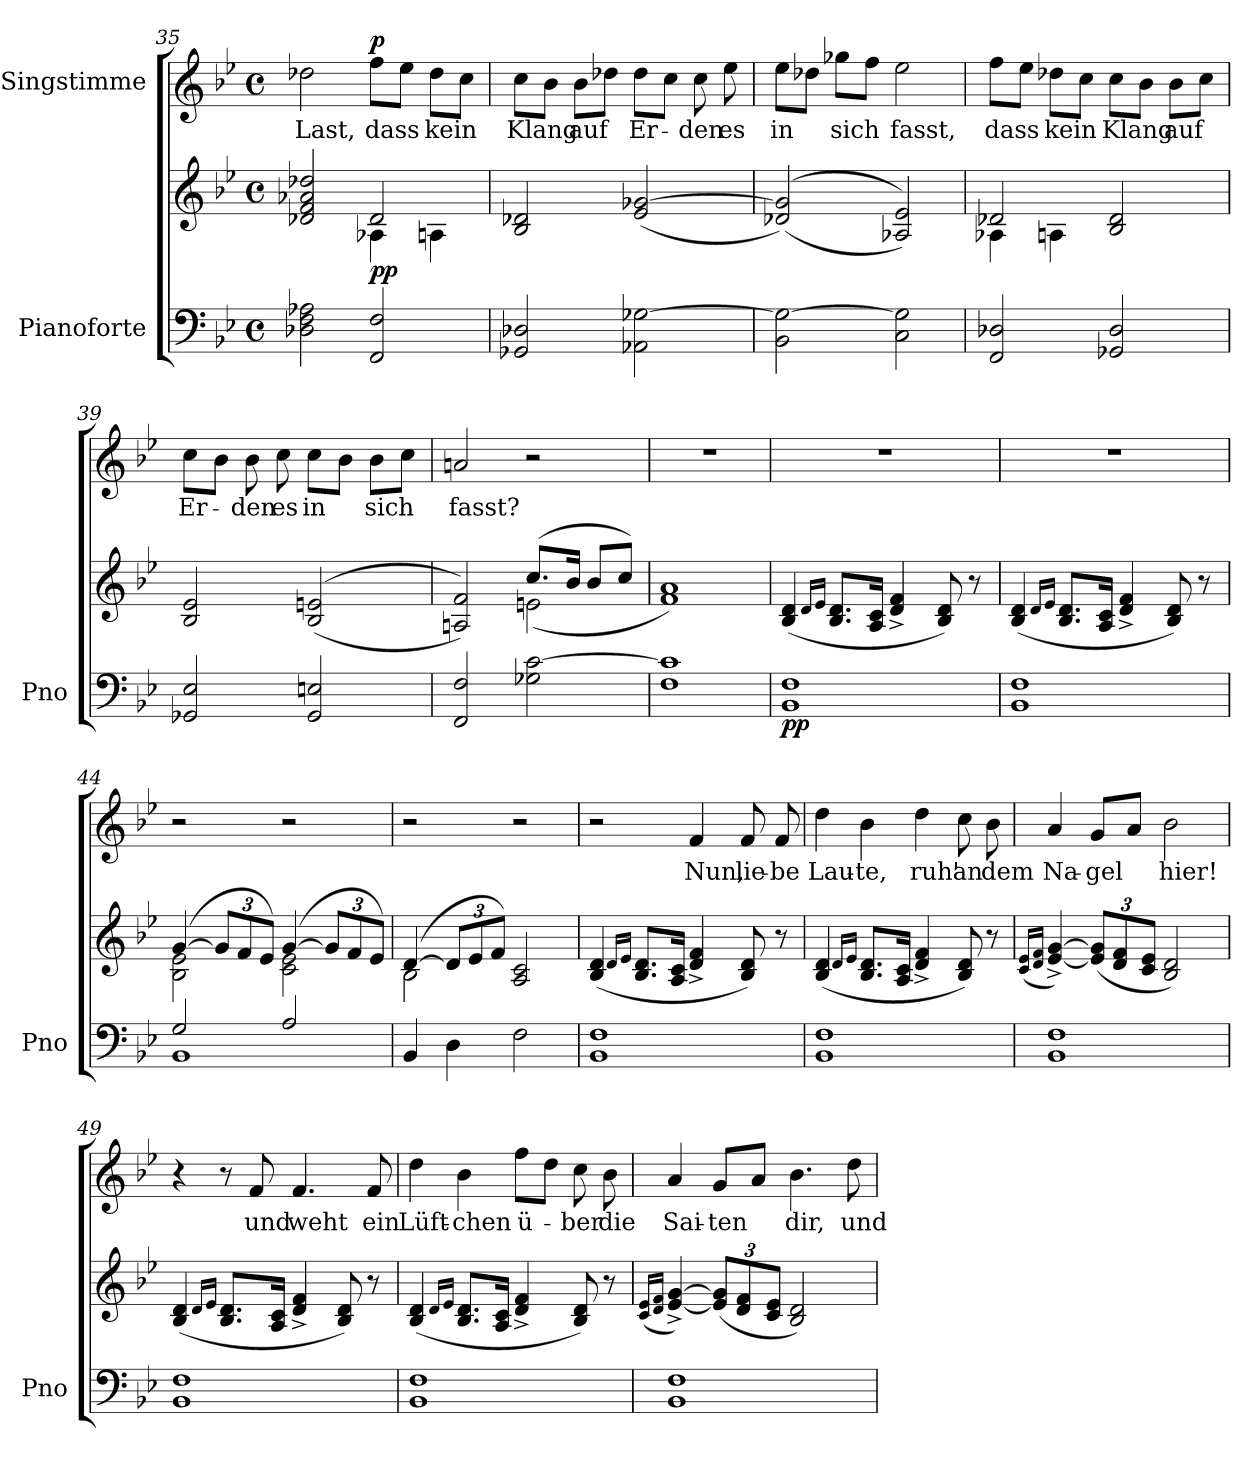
**kern	**kern	**dynam	**kern	**text	**dynam
*part2	*part2	*part2	*part1	*part1	*part1
*staff3	*staff2	*staff2/3	*staff1	*staff1	*staff1
*I"Pianoforte	*	*	*I"Singstimme	*	*
*I'Pno	*	*	*	*	*
*clefF4	*clefG2	*	*clefG2	*	*
*k[b-e-]	*k[b-e-]	*	*k[b-e-]	*	*
*M4/4	*M4/4	*	*M4/4	*	*
*met(c)	*met(c)	*	*met(c)	*	*
=35	=35	=35	=35	=35	=35
*	*^	*	*	*	*
!	!	!	!	!	!LO:LY:b	!
2D-X\ 2F\ 2A-X\	2d-X/ 2f/ 2a-X/ 2dd-X/	2ryy	.	2dd-X\	Last,	.
!	!	!	!LO:DY:a=2	!	!LO:LY:b	!LO:DY:b
2FF/ 2F/	2d-/	4A-X\	pp	8ff\L	dass	p
.	.	.	.	8ee-\J	.	.
!	!	!	!	!	!LO:LY:b	!
.	.	4An\	.	8dd-\L	kein	.
.	.	.	.	8cc\J	.	.
*	*v	*v	*	*	*	*
=36	=36	=36	=36	=36	=36
!	!	!	!	!LO:LY:b	!
2GG-X/ 2D-X/	2B-/ 2d-X/	.	8cc\L	Klang	.
.	.	.	8b-\J	.	.
!	!	!	!	!LO:LY:b	!
.	.	.	8b-\L	auf	.
.	.	.	8dd-X\J	.	.
!	!	!	!	!LO:LY:b	!
2AA-X\ [2G-X\	(<2e-/ [2g-X/	.	8dd-\L	Er-	.
.	.	.	8cc\J	.	.
!	!	!	!	!LO:LY:b	!
.	.	.	8cc\	-den	.
!	!	!	!	!LO:LY:b	!
.	.	.	8ee-\	es	.
=37	=37	=37	=37	=37	=37
!	!	!	!	!LO:LY:b	!
2BB-\ 2G-\_	(>(<2d-X/ 2g-/])	.	8ee-\L	in	.
.	.	.	8dd-X\J	.	.
!	!	!	!	!LO:LY:b	!
.	.	.	8gg-X\L	sich	.
.	.	.	8ff\J	.	.
!	!	!	!	!LO:LY:b	!
2C\ 2G-\]	2A-X/ 2e-/))	.	2ee-\	fasst,	.
=38	=38	=38	=38	=38	=38
*	*^	*	*	*	*
!	!	!	!	!	!LO:LY:b	!
2FF/ 2D-X/	2d-X/	4A-X\	.	8ff\L	dass	.
.	.	.	.	8ee-\J	.	.
!	!	!	!	!	!LO:LY:b	!
.	.	4An\	.	8dd-X\L	kein	.
.	.	.	.	8cc\J	.	.
!	!	!	!	!	!LO:LY:b	!
2GG-X/ 2D-/	2B-/ 2d-/	2ryy	.	8cc\L	Klang	.
.	.	.	.	8b-\J	.	.
!	!	!	!	!	!LO:LY:b	!
.	.	.	.	8b-\L	auf	.
.	.	.	.	8cc\J	.	.
*	*v	*v	*	*	*	*
!!LO:LB:g=z
=39	=39	=39	=39	=39	=39
!	!	!	!	!LO:LY:b	!
2GG-X/ 2E-/	2B-/ 2e-/	.	8cc\L	Er-	.
.	.	.	8b-\J	.	.
!	!	!	!	!LO:LY:b	!
.	.	.	8b-\	-den	.
!	!	!	!	!LO:LY:b	!
.	.	.	8cc\	es	.
!	!	!	!	!LO:LY:b	!
2GG-/ 2En/	(>(<2B-/ 2en/	.	8cc\L	in	.
.	.	.	8b-\J	.	.
!	!	!	!	!LO:LY:b	!
.	.	.	8b-\L	sich	.
.	.	.	8cc\J	.	.
=40	=40	=40	=40	=40	=40
*	*^	*	*	*	*
!	!	!	!	!	!LO:LY:b	!
2FF/ 2F/	2An/ 2f/))	2ryy	.	2an/	fasst?	.
2G-X\ [2c\	(>8.cc/L	(<2en\	.	2r	.	.
.	16b-/Jk	.	.	.	.	.
.	8b-/L	.	.	.	.	.
.	8cc/J)	.	.	.	.	.
=41	=41	=41	=41	=41	=41	=41
1F 1c]	1a	1f)	.	1r	.	.
=42	=42	=42	=42	=42	=42	=42
!	!	!	!LO:DY:b=2	!	!	!
*	*v	*v	*	*	*	*
1BB- 1F	(<4B-/ 4d/	pp	1r	.	.
.	16qd/LL	.	.	.	.
.	16qe-/JJ	.	.	.	.
.	8.B-/ 8.d/L	.	.	.	.
.	16A/ 16c/Jk	.	.	.	.
.	4d/^ 4f/^	.	.	.	.
.	8B-/ 8d/)	.	.	.	.
.	8r	.	.	.	.
=43	=43	=43	=43	=43	=43
1BB- 1F	(<4B-/ 4d/	.	1r	.	.
.	16qd/LL	.	.	.	.
.	16qe-/JJ	.	.	.	.
.	8.B-/ 8.d/L	.	.	.	.
.	16A/ 16c/Jk	.	.	.	.
.	4d/^ 4f/^	.	.	.	.
.	8B-/ 8d/)	.	.	.	.
.	8r	.	.	.	.
=44	=44	=44	=44	=44	=44
*^	*^	*	*	*	*
2G/	1BB-	(>[4g/	2B-\ 2e-\	.	2r	.	.
*	*	*Xbrackettup	*	*	*	*	*
.	.	12g/L]	.	.	.	.	.
.	.	12f/	.	.	.	.	.
.	.	12e-/J)	.	.	.	.	.
2A/	.	(>[4g/	2c\ 2e-\	.	2r	.	.
.	.	12g/L]	.	.	.	.	.
.	.	12f/	.	.	.	.	.
.	.	12e-/J)	.	.	.	.	.
*v	*v	*	*	*	*	*	*
!!LO:LB:g=z
=45	=45	=45	=45	=45	=45	=45
4BB-/	(>[4d/	2B-\	.	2r	.	.
4D\	12d/L]	.	.	.	.	.
.	12e-/	.	.	.	.	.
.	12f/J)	.	.	.	.	.
2F\	2A/ 2c/	2ryy	.	2r	.	.
*	*v	*v	*	*	*	*
=46	=46	=46	=46	=46	=46
1BB- 1F	(<4B-/ 4d/	.	2r	.	.
.	16qd/LL	.	.	.	.
.	16qe-/JJ	.	.	.	.
.	8.B-/ 8.d/L	.	.	.	.
.	16A/ 16c/Jk	.	.	.	.
!	!	!	!	!LO:LY:b	!
.	4d/^ 4f/^	.	4f/	Nun,	.
!	!	!	!	!LO:LY:b	!
.	8B-/ 8d/)	.	8f/	lie-	.
!	!	!	!	!LO:LY:b	!
.	8r	.	8f/	-be	.
=47	=47	=47	=47	=47	=47
!	!	!	!	!LO:LY:b	!
1BB- 1F	(<4B-/ 4d/	.	4dd\	Lau-	.
.	16qd/LL	.	.	.	.
.	16qe-/JJ	.	.	.	.
!	!	!	!	!LO:LY:b	!
.	8.B-/ 8.d/L	.	4b-\	-te,	.
.	16A/ 16c/Jk	.	.	.	.
!	!	!	!	!LO:LY:b	!
.	4d/^ 4f/^	.	4dd\	ruh'	.
!	!	!	!	!LO:LY:b	!
.	8B-/ 8d/)	.	8cc\	an	.
!	!	!	!	!LO:LY:b	!
.	8r	.	8b-\	dem	.
=48	=48	=48	=48	=48	=48
.	(<16qc/ 16qe-/LL	.	.	.	.
.	16qd/ 16qf/JJ	.	.	.	.
!	!	!	!	!LO:LY:b	!
1BB- 1F	[4e-/^ [4g/^)	.	4a/	Na-	.
!	!	!	!	!LO:LY:b	!
.	(<12e-/] 12g/]L	.	8g/L	-gel	.
.	12d/ 12f/	.	.	.	.
.	.	.	8a/J	.	.
.	12c/ 12e-/J	.	.	.	.
!	!	!	!	!LO:LY:b	!
.	2B-/ 2d/)	.	2b-\	hier!	.
=49	=49	=49	=49	=49	=49
1BB- 1F	(<4B-/ 4d/	.	4r	.	.
.	16qd/LL	.	.	.	.
.	16qe-/JJ	.	.	.	.
.	8.B-/ 8.d/L	.	8r	.	.
!	!	!	!	!LO:LY:b	!
.	.	.	8f/	und	.
.	16A/ 16c/Jk	.	.	.	.
!	!	!	!	!LO:LY:b	!
.	4d/^ 4f/^	.	4.f/	weht	.
.	8B-/ 8d/)	.	.	.	.
!	!	!	!	!LO:LY:b	!
.	8r	.	8f/	ein	.
!!LO:PB:g=z
=50	=50	=50	=50	=50	=50
!	!	!	!	!LO:LY:b	!
1BB- 1F	(<4B-/ 4d/	.	4dd\	Lüft-	.
.	16qd/LL	.	.	.	.
.	16qe-/JJ	.	.	.	.
!	!	!	!	!LO:LY:b	!
.	8.B-/ 8.d/L	.	4b-\	-chen	.
.	16A/ 16c/Jk	.	.	.	.
!	!	!	!	!LO:LY:b	!
.	4d/^ 4f/^	.	8ff\L	ü-	.
.	.	.	8dd\J	.	.
!	!	!	!	!LO:LY:b	!
.	8B-/ 8d/)	.	8cc\	-ber	.
!	!	!	!	!LO:LY:b	!
.	8r	.	8b-\	die	.
=51	=51	=51	=51	=51	=51
.	(<16qc/ 16qe-/LL	.	.	.	.
.	16qd/ 16qf/JJ	.	.	.	.
!	!	!	!	!LO:LY:b	!
1BB- 1F	[4e-/^ [4g/^)	.	4a/	Sai-	.
!	!	!	!	!LO:LY:b	!
.	(<12e-/] 12g/]L	.	8g/L	-ten	.
.	12d/ 12f/	.	.	.	.
.	.	.	8a/J	.	.
.	12c/ 12e-/J	.	.	.	.
!	!	!	!	!LO:LY:b	!
.	2B-/ 2d/)	.	4.b-\	dir,	.
!	!	!	!	!LO:LY:b	!
.	.	.	8dd\	und	.
=	=	=	=	=	=
*-	*-	*-	*-	*-	*-
